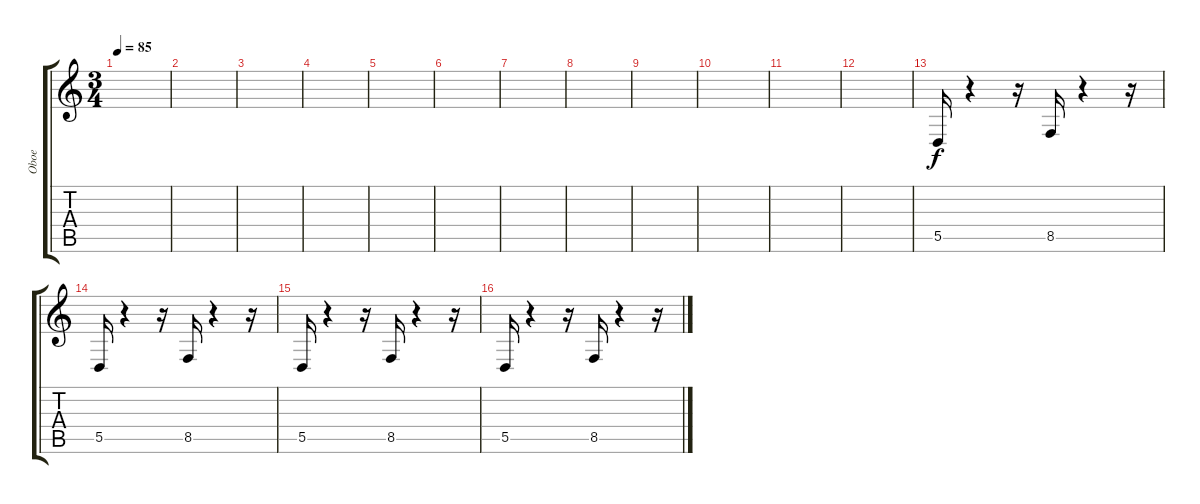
\track ("Oboe" "Oboe") {instrument oboe}
\staff {score tabs}
\tuning (E4 B3 G3 D3 A2 E2) {hide}
\ts (3 4)
\tempo 85
\clef g2
\ks c
|
|
|
|
|
|
|
|
|
|
|
|
5.5.16 r.4 r.16 8.5.16 r.4 r.16 |
5.5.16 r.4 r.16 8.5.16 r.4 r.16 |
5.5.16 r.4 r.16 8.5.16 r.4 r.16 |
5.5.16 r.4 r.16 8.5.16 r.4 r.16
